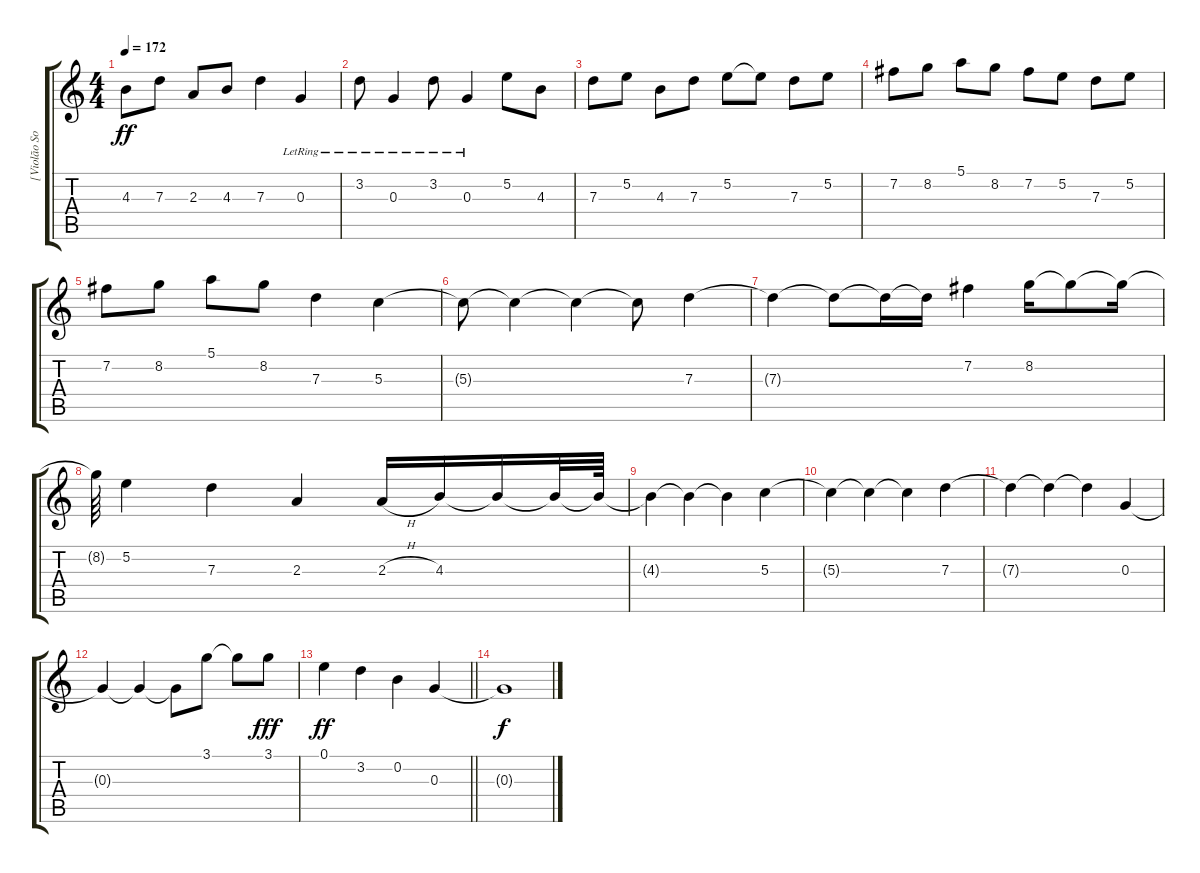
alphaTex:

\track ("[Violão Solo]" "[Violão So") {instrument acousticguitarsteel}
\staff {score tabs}
\tuning (E4 B3 G3 D3 A2 E2) {hide}
\ts (4 4)
\tempo 172
\clef g2
\ks c
4.3.8{dy ff} 7.3.8 2.3.8 4.3.8 7.3.4 0.3{lr}.4 |
3.2{lr}.8 0.3{lr}.4 3.2{lr}.8 0.3{lr}.4 5.2.8 4.3.8 |
7.3.8 5.2.8 4.3.8 7.3.8 5.2.8 5.2{t}.8 7.3.8 5.2.8 |
7.2.8 8.2.8 5.1.8 8.2.8 7.2.8 5.2.8 7.3.8 5.2.8 |
7.2.8 8.2.8 5.1.8 8.2.8 7.3.4 5.3.4 |
5.3{t}.8 5.3{t}.4 5.3{t}.4 5.3{t}.8 7.3.4 |
7.3{t}.4 7.3{t}.8 7.3{t}.16 7.3{t}.16 7.2.4 8.2.16 8.2{t}.8 8.2{t}.16 |
8.2{t}.64 5.2.4 7.3.4 2.3.4 2.3{h}.16 4.3.16 4.3{t}.16 4.3{t}.32 4.3{t}.64 |
4.3{t}.4 4.3{t}.4 4.3{t}.4 5.3.4 |
5.3{t}.4 5.3{t}.4 5.3{t}.4 7.3.4 |
7.3{t}.4 7.3{t}.4 7.3{t}.4 0.3.4 |
0.3{t}.4 0.3{t}.4 0.3{t}.8 3.1.8 3.1{t}.8 3.1.8{dy fff} |
\barLineRight lightlight
0.1.4{dy ff} 3.2.4 0.2.4 0.3.4 |
0.3{t}.1{dy f}
